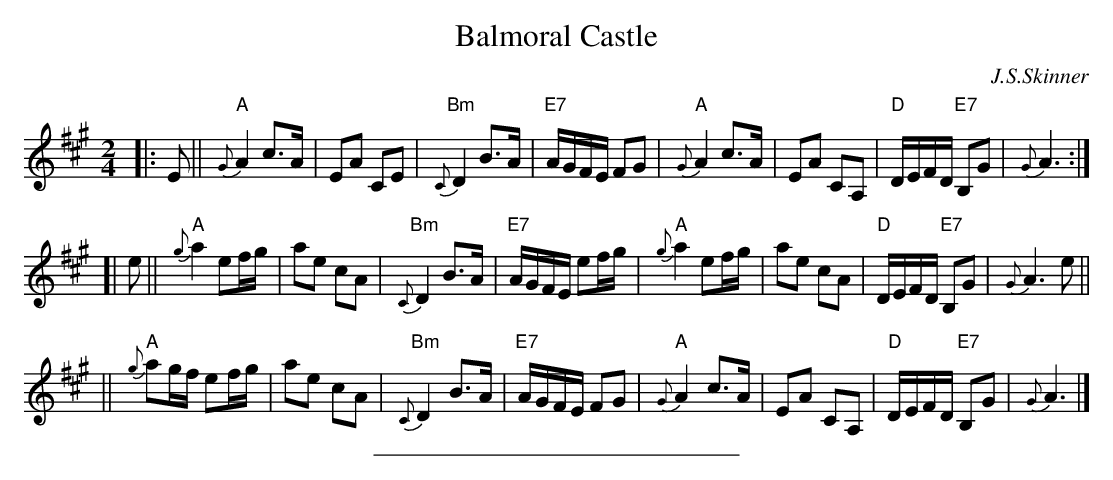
X:1
T: Balmoral Castle
C: J.S.Skinner
M: 2/4
L: 1/8
K: A
|: E \
|| "A"{G}A2 c>A | EA CE | "Bm"{C}D2 B>A | "E7"A/G/F/E/ FG \
| "A"{G}A2 c>A | EA CA, | "D"D/E/F/D/ "E7"B,G | {G}A3 :|
[| e \
|| "A"{g}a2 ef/g/ | ae cA | "Bm"{C}D2 B>A | "E7"A/G/F/E/ ef/g/ \
| "A"{g}a2 ef/g/ | ae cA | "D"D/E/F/D/ "E7"B,G | {G}A3e ||
|| "A"{g}ag/f/ ef/g/ | ae cA | "Bm"{C}D2 B>A | "E7"A/G/F/E/ FG \
| "A"{G}A2 c>A | EA CA, | "D"D/E/F/D/ "E7"B,G | {G}A3 |]
%%sep 5 5 234
K:C
x8 x8 x8 x8 x8 x8 x8 x8 |
x8 x8 x8 x8 x8 x8 x8 x8 |
x8 x8 x8 x8 x8 x8 x8 x8 |
x8 x8 x8 x8 x8 x8 x8 x8 |
x8 x8 x8 x8 x8 x8 x8 x8 |
x8 x8 x8 x8 x8 x8 x8 x8 |
